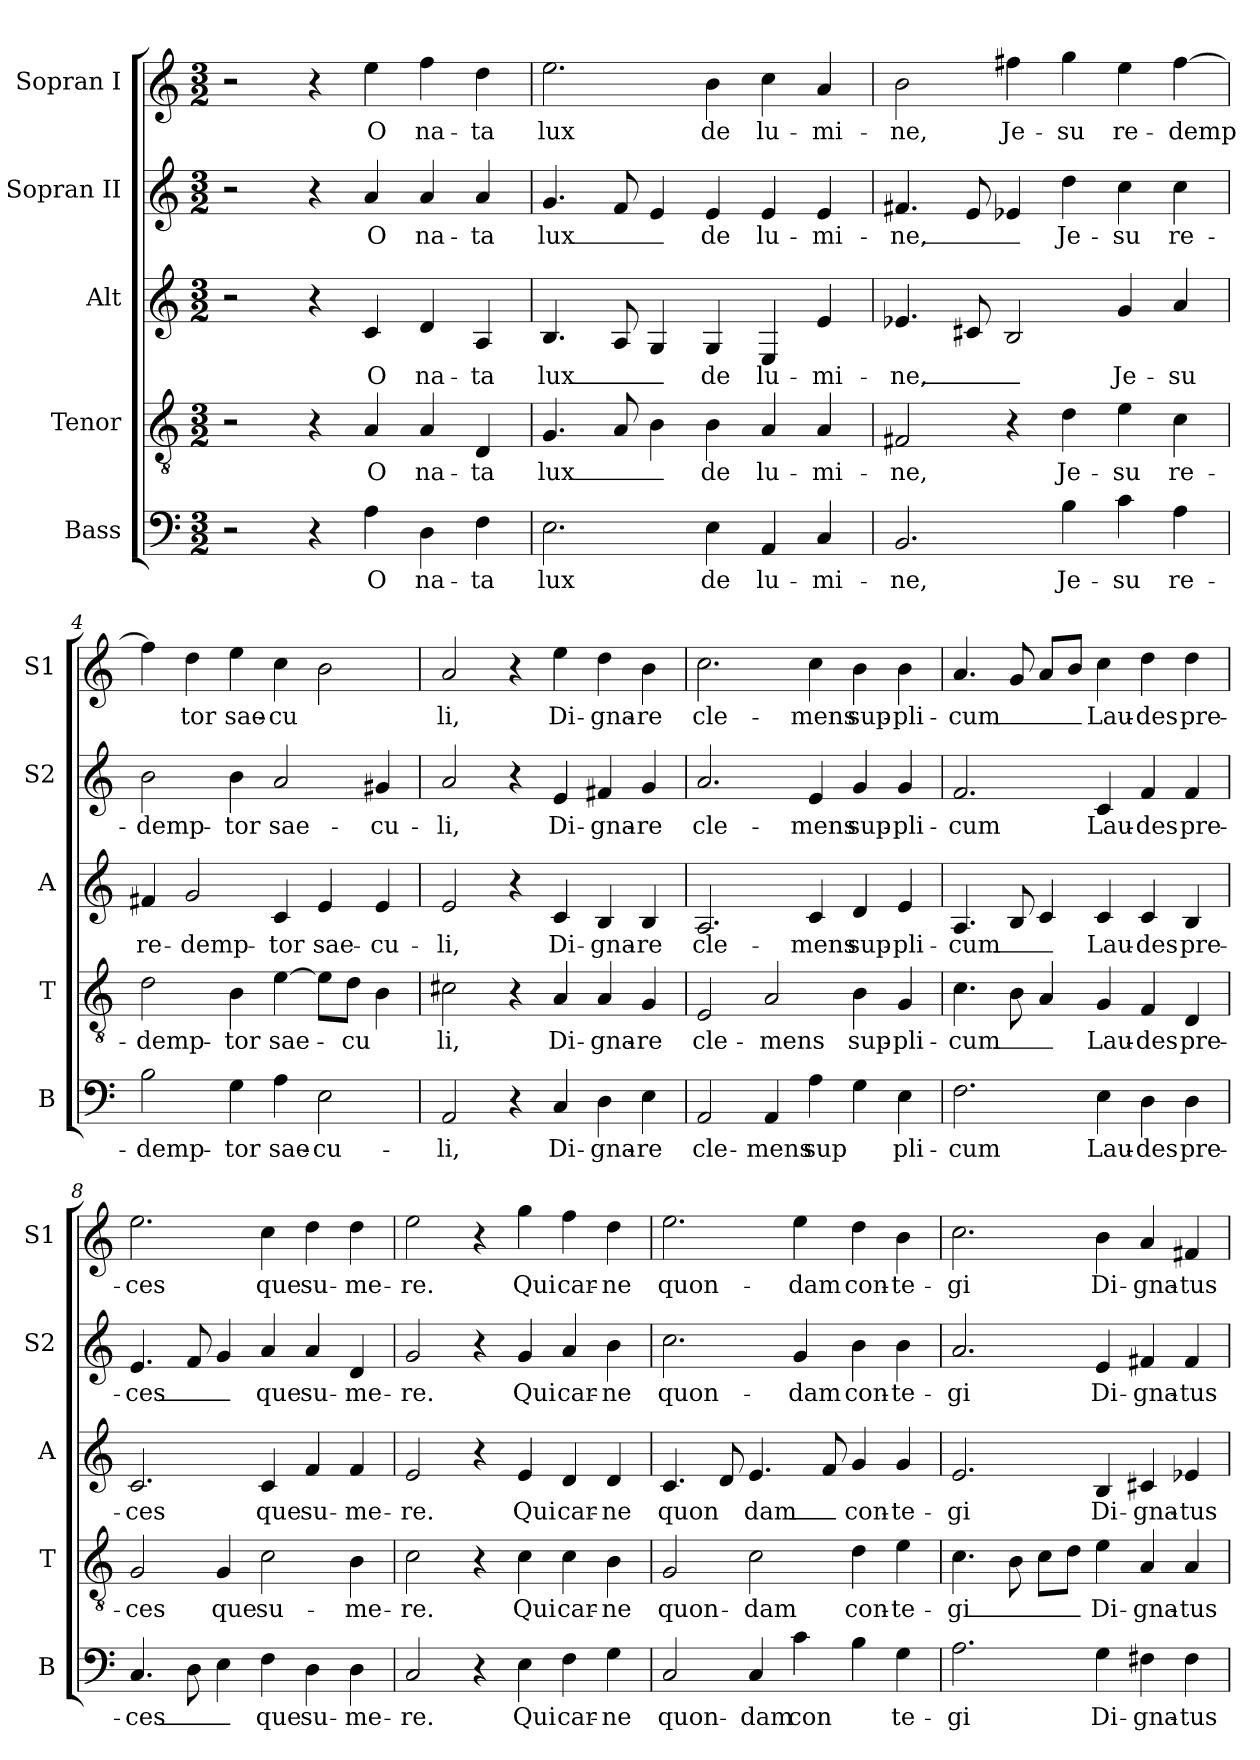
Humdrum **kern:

**kern	**text	**kern	**text	**kern	**text	**kern	**text	**kern	**text
*part5	*part5	*part4	*part4	*part3	*part3	*part2	*part2	*part1	*part1
*staff5	*staff5	*staff4	*staff4	*staff3	*staff3	*staff2	*staff2	*staff1	*staff1
*I"Bass	*	*I"Tenor	*	*I"Alt	*	*I"Sopran II	*	*I"Sopran I	*
*I'B	*	*I'T	*	*I'A	*	*I'S2	*	*I'S1	*
*clefF4	*	*clefGv2	*	*clefG2	*	*clefG2	*	*clefG2	*
*k[]	*	*k[]	*	*k[]	*	*k[]	*	*k[]	*
*M3/2	*	*M3/2	*	*M3/2	*	*M3/2	*	*M3/2	*
*MM72	*	*MM72	*	*MM72	*	*MM72	*	*MM72	*
=1	=1	=1	=1	=1	=1	=1	=1	=1	=1
2r	.	2r	.	2r	.	2r	.	2r	.
4r	.	4r	.	4r	.	4r	.	4r	.
!	!LO:LY:b	!	!LO:LY:b	!	!LO:LY:b	!	!LO:LY:b	!	!LO:LY:b
4A\	O	4A/	O	4c/	O	4a/	O	4ee\	O
!	!LO:LY:b	!	!LO:LY:b	!	!LO:LY:b	!	!LO:LY:b	!	!LO:LY:b
4D\	na-	4A/	na-	4d/	na-	4a/	na-	4ff\	na-
!	!LO:LY:b	!	!LO:LY:b	!	!LO:LY:b	!	!LO:LY:b	!	!LO:LY:b
4F\	ta	4D/	ta	4A/	ta	4a/	ta	4dd\	ta
=2	=2	=2	=2	=2	=2	=2	=2	=2	=2
!	!LO:LY:b	!	!LO:LY:b	!	!LO:LY:b	!	!LO:LY:b	!	!LO:LY:b
2.E\	lux	4.G/	lux_	4.B/	lux_	4.g/	lux_	2.ee\	lux
.	.	8A/	.	8A/	.	8f/	.	.	.
.	.	4B\	.	4G/	.	4e/	.	.	.
!	!LO:LY:b	!	!LO:LY:b	!	!LO:LY:b	!	!LO:LY:b	!	!LO:LY:b
4E\	de	4B\	de	4G/	de	4e/	de	4b\	de
!	!LO:LY:b	!	!LO:LY:b	!	!LO:LY:b	!	!LO:LY:b	!	!LO:LY:b
4AA/	lu-	4A/	lu-	4E/	lu-	4e/	lu-	4cc\	lu-
!	!LO:LY:b	!	!LO:LY:b	!	!LO:LY:b	!	!LO:LY:b	!	!LO:LY:b
4C/	mi-	4A/	mi-	4e/	mi-	4e/	mi-	4a/	mi-
=3	=3	=3	=3	=3	=3	=3	=3	=3	=3
!	!LO:LY:b	!	!LO:LY:b	!	!LO:LY:b	!	!LO:LY:b	!	!LO:LY:b
2.BB/	ne,	2F#X/	ne,	4.e-X/	ne,_	4.f#X/	ne,_	2b\	ne,
.	.	.	.	8c#X/	.	8e/	.	.	.
!	!	!	!	!	!	!	!	!	!LO:LY:b
.	.	4r	.	2B/	.	4e-X/	.	4ff#X\	Je-
!	!LO:LY:b	!	!LO:LY:b	!	!	!	!LO:LY:b	!	!LO:LY:b
4B\	Je-	4d\	Je-	.	.	4dd\	Je-	4gg\	su
!	!LO:LY:b	!	!LO:LY:b	!	!LO:LY:b	!	!LO:LY:b	!	!LO:LY:b
4c\	su	4e\	su	4g/	Je-	4cc\	su	4ee\	re-
!	!LO:LY:b	!	!LO:LY:b	!	!LO:LY:b	!	!LO:LY:b	!	!LO:LY:b
4A\	re-	4c\	re-	4a/	su	4cc\	re-	[4ff#\	demp
=4	=4	=4	=4	=4	=4	=4	=4	=4	=4
!	!LO:LY:b	!	!LO:LY:b	!	!LO:LY:b	!	!LO:LY:b	!	!
2B\	demp-	2d\	demp-	4f#X/	re-	2b\	demp-	4ff#\]	.
!	!	!	!	!	!LO:LY:b	!	!	!	!LO:LY:b
.	.	.	.	2g/	demp-	.	.	4dd\	tor
!	!LO:LY:b	!	!LO:LY:b	!	!	!	!LO:LY:b	!	!LO:LY:b
4G\	tor	4B\	tor	.	.	4b\	tor	4ee\	sae-
!	!LO:LY:b	!	!LO:LY:b	!	!LO:LY:b	!	!LO:LY:b	!	!LO:LY:b
4A\	sae-	[4e\	sae-	4c/	tor	2a/	sae-	4cc\	cu
!	!LO:LY:b	!	!	!	!LO:LY:b	!	!	!	!
2E\	cu-	8e\L]	.	4e/	sae-	.	.	2b\	.
!	!	!	!LO:LY:b	!	!	!	!	!	!
.	.	8d\J	cu	.	.	.	.	.	.
!	!	!	!	!	!LO:LY:b	!	!LO:LY:b	!	!
.	.	4B\	.	4e/	cu-	4g#X/	cu-	.	.
=5	=5	=5	=5	=5	=5	=5	=5	=5	=5
!	!LO:LY:b	!	!LO:LY:b	!	!LO:LY:b	!	!LO:LY:b	!	!LO:LY:b
2AA/	-li,	2c#X\	-li,	2e/	-li,	2a/	-li,	2a/	-li,
4r	.	4r	.	4r	.	4r	.	4r	.
!	!LO:LY:b	!	!LO:LY:b	!	!LO:LY:b	!	!LO:LY:b	!	!LO:LY:b
4C/	Di-	4A/	Di-	4c/	Di-	4e/	Di-	4ee\	Di-
!	!LO:LY:b	!	!LO:LY:b	!	!LO:LY:b	!	!LO:LY:b	!	!LO:LY:b
4D\	gna-	4A/	gna-	4B/	gna-	4f#X/	gna-	4dd\	gna-
!	!LO:LY:b	!	!LO:LY:b	!	!LO:LY:b	!	!LO:LY:b	!	!LO:LY:b
4E\	re	4G/	re	4B/	re	4g/	re	4b\	re
=6	=6	=6	=6	=6	=6	=6	=6	=6	=6
!	!LO:LY:b	!	!LO:LY:b	!	!LO:LY:b	!	!LO:LY:b	!	!LO:LY:b
2AA/	cle-	2E/	cle-	2.A/	cle-	2.a/	cle-	2.cc\	cle-
!	!LO:LY:b	!	!LO:LY:b	!	!	!	!	!	!
4AA/	mens	2A/	mens	.	.	.	.	.	.
!	!LO:LY:b	!	!	!	!LO:LY:b	!	!LO:LY:b	!	!LO:LY:b
4A\	sup	.	.	4c/	mens	4e/	mens	4cc\	mens
!	!	!	!LO:LY:b	!	!LO:LY:b	!	!LO:LY:b	!	!LO:LY:b
4G\	.	4B\	sup-	4d/	sup-	4g/	sup-	4b\	sup-
!	!LO:LY:b	!	!LO:LY:b	!	!LO:LY:b	!	!LO:LY:b	!	!LO:LY:b
4E\	pli-	4G/	pli-	4e/	pli-	4g/	pli-	4b\	pli-
=7	=7	=7	=7	=7	=7	=7	=7	=7	=7
!	!LO:LY:b	!	!LO:LY:b	!	!LO:LY:b	!	!LO:LY:b	!	!LO:LY:b
2.F\	cum	4.c\	cum_	4.A/	cum_	2.f/	cum	4.a/	cum_
.	.	8B\	.	8B/	.	.	.	8g/	.
.	.	4A/	.	4c/	.	.	.	8a/L	.
.	.	.	.	.	.	.	.	8b/J	.
!	!LO:LY:b	!	!LO:LY:b	!	!LO:LY:b	!	!LO:LY:b	!	!LO:LY:b
4E\	Lau-	4G/	Lau-	4c/	Lau-	4c/	Lau-	4cc\	Lau-
!	!LO:LY:b	!	!LO:LY:b	!	!LO:LY:b	!	!LO:LY:b	!	!LO:LY:b
4D\	des	4F/	des	4c/	des	4f/	des	4dd\	des
!	!LO:LY:b	!	!LO:LY:b	!	!LO:LY:b	!	!LO:LY:b	!	!LO:LY:b
4D\	pre-	4D/	pre-	4B/	pre-	4f/	pre-	4dd\	pre-
!!LO:LB:g=z
=8	=8	=8	=8	=8	=8	=8	=8	=8	=8
!	!LO:LY:b	!	!LO:LY:b	!	!LO:LY:b	!	!LO:LY:b	!	!LO:LY:b
4.C/	ces_	2G/	ces	2.c/	ces	4.e/	ces_	2.ee\	ces
8D\	.	.	.	.	.	8f/	.	.	.
!	!	!	!LO:LY:b	!	!	!	!	!	!
4E\	.	4G/	que	.	.	4g/	.	.	.
!	!LO:LY:b	!	!LO:LY:b	!	!LO:LY:b	!	!LO:LY:b	!	!LO:LY:b
4F\	que	2c\	su-	4c/	que	4a/	que	4cc\	que
!	!LO:LY:b	!	!	!	!LO:LY:b	!	!LO:LY:b	!	!LO:LY:b
4D\	su-	.	.	4f/	su-	4a/	su-	4dd\	su-
!	!LO:LY:b	!	!LO:LY:b	!	!LO:LY:b	!	!LO:LY:b	!	!LO:LY:b
4D\	me-	4B\	me-	4f/	me-	4d/	me-	4dd\	me-
=9	=9	=9	=9	=9	=9	=9	=9	=9	=9
!	!LO:LY:b	!	!LO:LY:b	!	!LO:LY:b	!	!LO:LY:b	!	!LO:LY:b
2C/	-re.	2c\	-re.	2e/	-re.	2g/	-re.	2ee\	-re.
4r	.	4r	.	4r	.	4r	.	4r	.
!	!LO:LY:b	!	!LO:LY:b	!	!LO:LY:b	!	!LO:LY:b	!	!LO:LY:b
4E\	Qui	4c\	Qui	4e/	Qui	4g/	Qui	4gg\	Qui
!	!LO:LY:b	!	!LO:LY:b	!	!LO:LY:b	!	!LO:LY:b	!	!LO:LY:b
4F\	car-	4c\	car-	4d/	car-	4a/	car-	4ff\	car-
!	!LO:LY:b	!	!LO:LY:b	!	!LO:LY:b	!	!LO:LY:b	!	!LO:LY:b
4G\	ne	4B\	ne	4d/	ne	4b\	ne	4dd\	ne
=10	=10	=10	=10	=10	=10	=10	=10	=10	=10
!	!LO:LY:b	!	!LO:LY:b	!	!LO:LY:b	!	!LO:LY:b	!	!LO:LY:b
2C/	quon-	2G/	quon-	4.c/	quon	2.cc\	quon-	2.ee\	quon-
.	.	.	.	8d/	.	.	.	.	.
!	!LO:LY:b	!	!LO:LY:b	!	!LO:LY:b	!	!	!	!
4C/	dam	2c\	dam	4.e/	dam_	.	.	.	.
!	!LO:LY:b	!	!	!	!	!	!LO:LY:b	!	!LO:LY:b
4c\	con	.	.	.	.	4g/	dam	4ee\	dam
.	.	.	.	8f/	.	.	.	.	.
!	!	!	!LO:LY:b	!	!LO:LY:b	!	!LO:LY:b	!	!LO:LY:b
4B\	.	4d\	con-	4g/	con-	4b\	con-	4dd\	con-
!	!LO:LY:b	!	!LO:LY:b	!	!LO:LY:b	!	!LO:LY:b	!	!LO:LY:b
4G\	te-	4e\	te-	4g/	te-	4b\	te-	4b\	te-
=11	=11	=11	=11	=11	=11	=11	=11	=11	=11
!	!LO:LY:b	!	!LO:LY:b	!	!LO:LY:b	!	!LO:LY:b	!	!LO:LY:b
2.A\	gi	4.c\	gi_	2.e/	gi	2.a/	gi	2.cc\	gi
.	.	8B\	.	.	.	.	.	.	.
.	.	8c\L	.	.	.	.	.	.	.
.	.	8d\J	.	.	.	.	.	.	.
!	!LO:LY:b	!	!LO:LY:b	!	!LO:LY:b	!	!LO:LY:b	!	!LO:LY:b
4G\	Di-	4e\	Di-	4B/	Di-	4e/	Di-	4b\	Di-
!	!LO:LY:b	!	!LO:LY:b	!	!LO:LY:b	!	!LO:LY:b	!	!LO:LY:b
4F#X\	gna-	4A/	gna-	4c#X/	gna-	4f#X/	gna-	4a/	gna-
!	!LO:LY:b	!	!LO:LY:b	!	!LO:LY:b	!	!LO:LY:b	!	!LO:LY:b
4F#\	tus	4A/	tus	4e-X/	tus	4f#/	tus	4f#X/	tus
=	=	=	=	=	=	=	=	=	=
*-	*-	*-	*-	*-	*-	*-	*-	*-	*-
